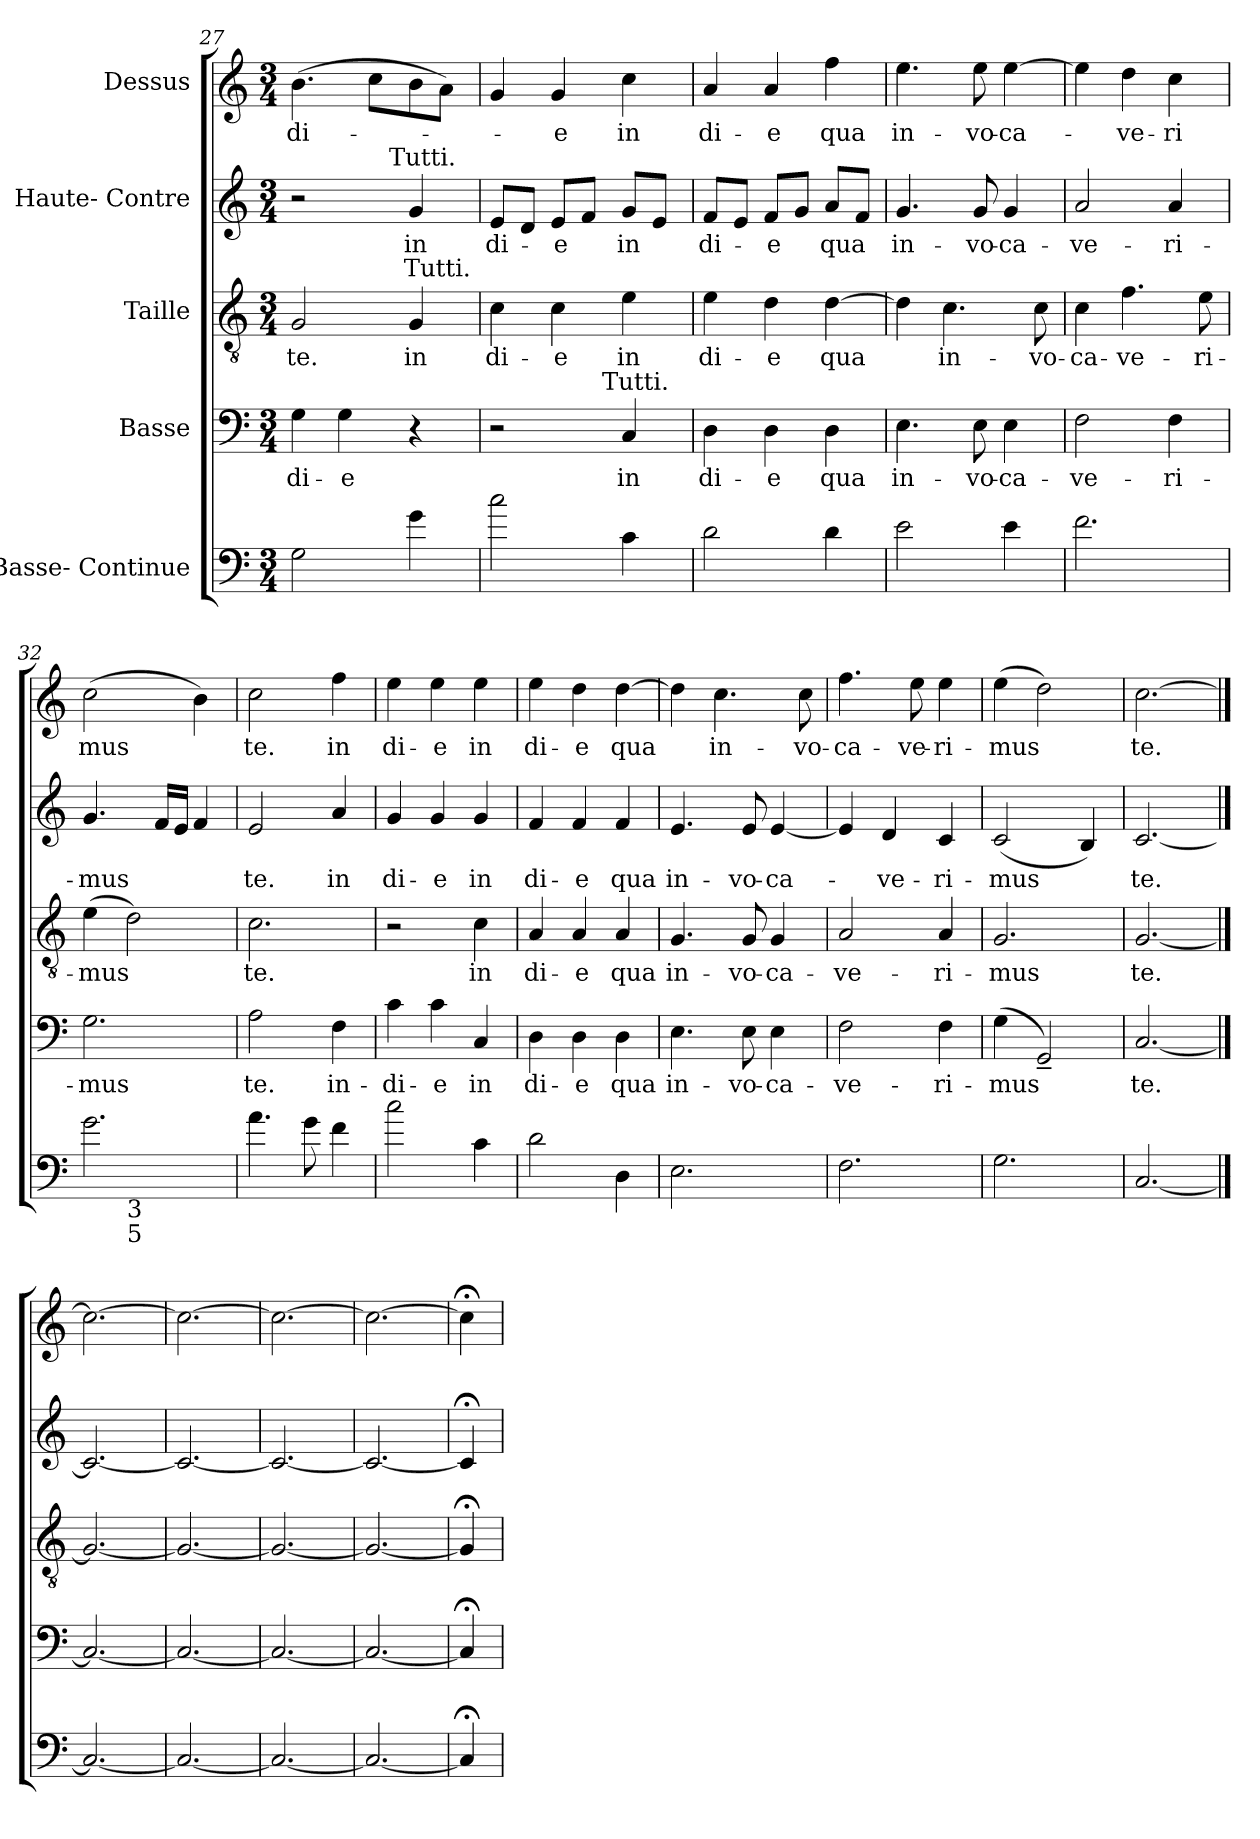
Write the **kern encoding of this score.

**kern	**kern	**text	**kern	**text	**kern	**text	**text	**kern	**text
*part5	*part4	*part4	*part3	*part3	*part2	*part2	*part2	*part1	*part1
*staff5	*staff4	*staff4	*staff3	*staff3	*staff2	*staff2	*staff2	*staff1	*staff1
*I"Basse- Continue	*I"Basse	*	*I"Taille	*	*I"Haute- Contre	*	*	*I"Dessus	*
*clefF4	*clefF4	*	*clefGv2	*	*clefG2	*	*	*clefG2	*
*ITrd7c12	*	*	*	*	*	*	*	*	*
*k[]	*k[]	*	*k[]	*	*k[]	*	*	*k[]	*
*C:	*C:	*	*C:	*	*C:	*	*	*C:	*
*M3/4	*M3/4	*	*M3/4	*	*M3/4	*	*	*M3/4	*
=27	=27	=27	=27	=27	=27	=27	=27	=27	=27
!	!	!LO:LY:b	!	!LO:LY:b	!	!	!	!	!LO:LY:b
*	*	*	*	*	*^	*	*	*	*
2GG\	4G\	di-	2G/	te.	2r	4..ryy	.	.	(>4.b\	di-
!	!	!LO:LY:b	!	!	!	!	!	!	!	!
.	4G\	-e	.	.	.	.	.	.	.	.
.	.	.	.	.	.	.	.	.	8cc\L	.
!	!	!	!	!	!	!LO:TX:a:t=Tutti.	!	!	!	!
.	.	.	.	.	.	4ryy	.	.	.	.
!	!	!	!	!LO:LY:b	!	!	!LO:LY:b	!LO:LY:b	!	!
4G\	4r	.	4G/	in	4g/	.	in	Tutti.	8b\	.
.	.	.	.	.	.	.	.	.	8a\J)	.
.	.	.	.	.	.	16ryy	.	.	.	.
!!LO:PB:g=z
=28	=28	=28	=28	=28	=28	=28	=28	=28	=28	=28
!	!	!	!	!LO:LY:b	!	!	!LO:LY:b	!	!	!
*	*^	*	*	*	*v	*v	*	*	*	*
2c\	2r	4..ryy	.	4c\	di-	8e/L	di-	.	4g/	.
.	.	.	.	.	.	8d/J	.	.	.	.
!	!	!	!	!	!LO:LY:b	!	!LO:LY:b	!	!	!LO:LY:b
.	.	.	.	4c\	-e	8e/L	-e	.	4g/	-e
.	.	.	.	.	.	8f/J	.	.	.	.
!	!	!LO:TX:a:t=Tutti.	!	!	!	!	!	!	!	!
.	.	4ryy	.	.	.	.	.	.	.	.
!	!	!	!LO:LY:b	!	!LO:LY:b	!	!LO:LY:b	!	!	!LO:LY:b
4C\	4C/	.	in	4e\	in	8g/L	in	.	4cc\	in
.	.	.	.	.	.	8e/J	.	.	.	.
.	.	16ryy	.	.	.	.	.	.	.	.
=29	=29	=29	=29	=29	=29	=29	=29	=29	=29	=29
!	!	!	!LO:LY:b	!	!LO:LY:b	!	!LO:LY:b	!	!	!LO:LY:b
*	*v	*v	*	*	*	*	*	*	*	*
2D\	4D\	di-	4e\	di-	8f/L	di-	.	4a/	di-
.	.	.	.	.	8e/J	.	.	.	.
!	!	!LO:LY:b	!	!LO:LY:b	!	!LO:LY:b	!	!	!LO:LY:b
.	4D\	-e	4d\	-e	8f/L	-e	.	4a/	-e
.	.	.	.	.	8g/J	.	.	.	.
!	!	!LO:LY:b	!	!LO:LY:b	!	!LO:LY:b	!	!	!LO:LY:b
4D\	4D\	qua	[>4d\	qua	8a/L	qua	.	4ff\	qua
.	.	.	.	.	8f/J	.	.	.	.
=30	=30	=30	=30	=30	=30	=30	=30	=30	=30
!	!	!LO:LY:b	!	!	!	!LO:LY:b	!	!	!LO:LY:b
2E>\	4.E\	in-	4d\]	.	4.g/	in-	.	4.ee\	in-
!	!	!	!	!LO:LY:b	!	!	!	!	!
.	.	.	4.c\	in-	.	.	.	.	.
!	!	!LO:LY:b	!	!	!	!LO:LY:b	!	!	!LO:LY:b
.	8E\	-vo-	.	.	8g/	-vo-	.	8ee\	-vo-
!	!	!LO:LY:b:rj	!	!	!	!LO:LY:b:rj	!	!	!LO:LY:b
4E\	4E\	-ca-	.	.	4g/	-ca-	.	[>4ee\	-ca-
!	!	!	!	!LO:LY:b	!	!	!	!	!
.	.	.	8c\	-vo-	.	.	.	.	.
=31	=31	=31	=31	=31	=31	=31	=31	=31	=31
!	!	!LO:LY:b	!	!LO:LY:b	!	!LO:LY:b	!	!	!
2.F>\	2F\	-ve-	4c\	-ca-	2a/	-ve-	.	4ee\]	.
!	!	!	!	!LO:LY:b	!	!	!	!	!LO:LY:b
.	.	.	4.f\	-ve-	.	.	.	4dd\	-ve-
!	!	!LO:LY:b	!	!	!	!LO:LY:b	!	!	!LO:LY:b
.	4F\	-ri-	.	.	4a/	-ri-	.	4cc\	-ri
!	!	!	!	!LO:LY:b	!	!	!	!	!
.	.	.	8e\	-ri-	.	.	.	.	.
=32	=32	=32	=32	=32	=32	=32	=32	=32	=32
!	!	!LO:LY:b	!	!LO:LY:b	!	!LO:LY:b	!	!	!LO:LY:b
*^	*	*	*	*	*	*	*	*	*
2.G>\	4ryy	2.G\	-mus	(>4e\	-mus	4.g/	-mus	.	(>2cc\	mus
!	!LO:TX:b:t=3	!	!	!	!	!	!	!	!	!
!	!LO:TX:b:t=5	!	!	!	!	!	!	!	!	!
.	2ryy	.	.	2d\)	.	.	.	.	.	.
.	.	.	.	.	.	16f/LL	.	.	.	.
.	.	.	.	.	.	16e/JJ	.	.	.	.
.	.	.	.	.	.	4f/	.	.	4b\)	.
=33	=33	=33	=33	=33	=33	=33	=33	=33	=33	=33
!	!	!	!LO:LY:b	!	!LO:LY:b	!	!LO:LY:b	!	!	!LO:LY:b
*v	*v	*	*	*	*	*	*	*	*	*
4.A\	2A\	te.	2.c\	te.	2e/	te.	.	2cc\	te.
8G\	.	.	.	.	.	.	.	.	.
!	!	!LO:LY:b	!	!	!	!LO:LY:b	!	!	!LO:LY:b
4F\	4F\	in-	.	.	4a/	in	.	4ff\	in
!!LO:LB:g=z
=34	=34	=34	=34	=34	=34	=34	=34	=34	=34
!	!	!LO:LY:b	!	!	!	!LO:LY:b	!	!	!LO:LY:b
2c\	4c\	-di-	2r	.	4g/	di-	.	4ee\	di-
!	!	!LO:LY:b	!	!	!	!LO:LY:b	!	!	!LO:LY:b
.	4c\	-e	.	.	4g/	-e	.	4ee\	-e
!	!	!LO:LY:b	!	!LO:LY:b	!	!LO:LY:b	!	!	!LO:LY:b
4C\	4C/	in	4c\	in	4g/	in	.	4ee\	in
=35	=35	=35	=35	=35	=35	=35	=35	=35	=35
!	!	!LO:LY:b	!	!LO:LY:b	!	!LO:LY:b	!	!	!LO:LY:b
2D\	4D\	di-	4A/	di-	4f/	di-	.	4ee\	di-
!	!	!LO:LY:b	!	!LO:LY:b	!	!LO:LY:b	!	!	!LO:LY:b
.	4D\	-e	4A/	-e	4f/	-e	.	4dd\	-e
!	!	!LO:LY:b	!	!LO:LY:b	!	!LO:LY:b	!	!	!LO:LY:b
4DD\	4D\	qua	4A/	qua	4f/	qua	.	[>4dd\	qua
=36	=36	=36	=36	=36	=36	=36	=36	=36	=36
!	!	!LO:LY:b	!	!LO:LY:b	!	!LO:LY:b	!	!	!
2.EE>\	4.E\	in-	4.G/	in-	4.e/	in-	.	4dd\]	.
!	!	!	!	!	!	!	!	!	!LO:LY:b
.	.	.	.	.	.	.	.	4.cc\	in-
!	!	!LO:LY:b	!	!LO:LY:b	!	!LO:LY:b	!	!	!
.	8E\	-vo-	8G/	-vo-	8e/	-vo-	.	.	.
!	!	!LO:LY:b:rj	!	!LO:LY:b:rj	!	!LO:LY:b	!	!	!
.	4E\	-ca-	4G/	-ca-	[<4e/	-ca-	.	.	.
!	!	!	!	!	!	!	!	!	!LO:LY:b
.	.	.	.	.	.	.	.	8cc\	-vo-
=37	=37	=37	=37	=37	=37	=37	=37	=37	=37
!	!	!LO:LY:b	!	!LO:LY:b	!	!	!	!	!LO:LY:b
2.FF>\	2F\	-ve-	2A/	-ve-	4e/]	.	.	4.ff\	-ca-
!	!	!	!	!	!	!LO:LY:b	!	!	!
.	.	.	.	.	4d/	-ve-	.	.	.
!	!	!	!	!	!	!	!	!	!LO:LY:b
.	.	.	.	.	.	.	.	8ee\	-ve-
!	!	!LO:LY:b	!	!LO:LY:b	!	!LO:LY:b	!	!	!LO:LY:b
.	4F\	-ri-	4A/	-ri-	4c/	-ri-	.	4ee\	-ri-
=38	=38	=38	=38	=38	=38	=38	=38	=38	=38
!	!	!LO:LY:b	!	!LO:LY:b	!	!LO:LY:b	!	!	!LO:LY:b
2.GG>\	(>4G\	-mus	2.G/	-mus	(<2c/	-mus	.	(>4ee\	-mus
.	2GG~</)	.	.	.	.	.	.	2dd\)	.
.	.	.	.	.	4B/)	.	.	.	.
=39	=39	=39	=39	=39	=39	=39	=39	=39	=39
!	!	!LO:LY:b	!	!LO:LY:b	!	!LO:LY:b	!	!	!LO:LY:b
[2.CC	[2.C	te.	[2.G	te.	[2.c	te.	.	[2.cc	te.
==40	==40	==40	==40	==40	==40	==40	==40	==40	==40
2.CC_	2.C_	.	2.G_	.	2.c_	.	.	2.cc_	.
=41	=41	=41	=41	=41	=41	=41	=41	=41	=41
2.CC_	2.C_	.	2.G_	.	2.c_	.	.	2.cc_	.
=42	=42	=42	=42	=42	=42	=42	=42	=42	=42
2.CC_	2.C_	.	2.G_	.	2.c_	.	.	2.cc_	.
=43	=43	=43	=43	=43	=43	=43	=43	=43	=43
2.CC_	2.C_	.	2.G_	.	2.c_	.	.	2.cc_	.
=44	=44	=44	=44	=44	=44	=44	=44	=44	=44
4CC;]	4C;]	.	4G;]	.	4c;]	.	.	4cc;<]	.
=	=	=	=	=	=	=	=	=	=
*-	*-	*-	*-	*-	*-	*-	*-	*-	*-
